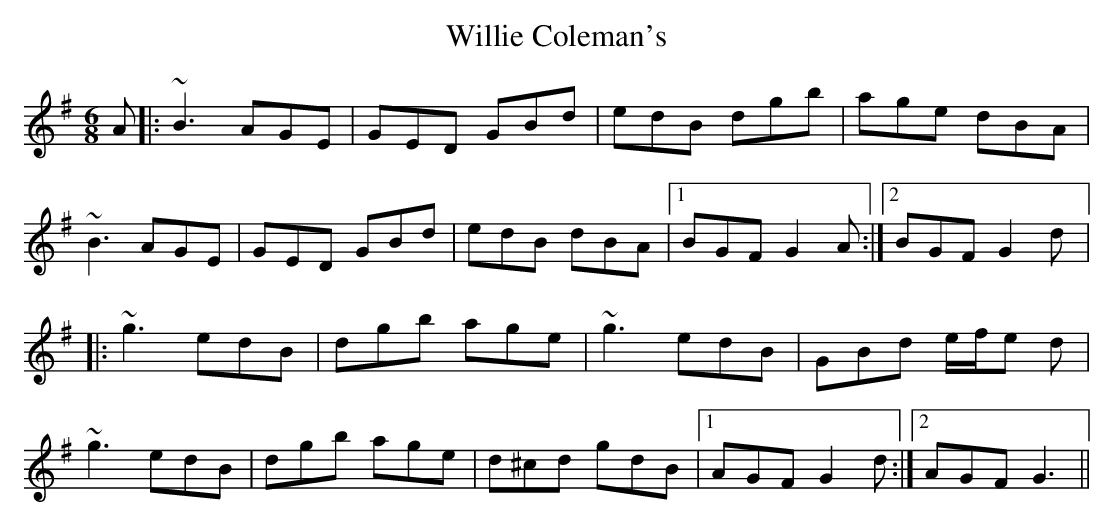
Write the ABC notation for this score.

X:1
T:Willie Coleman's
M:6/8
L:1/8
K:G
A |: ~B3 AGE | GED GBd | edB dgb | age dBA |
!~B3 AGE | GED GBd | edB dBA |1 BGF G2A :|2 BGF G2d |:
!~g3 edB | dgb age | ~g3 edB | GBd e/2f/2e d |
!~g3 edB | dgb age | d^cd gdB |1 AGF G2d :|2 AGF G3 ||
